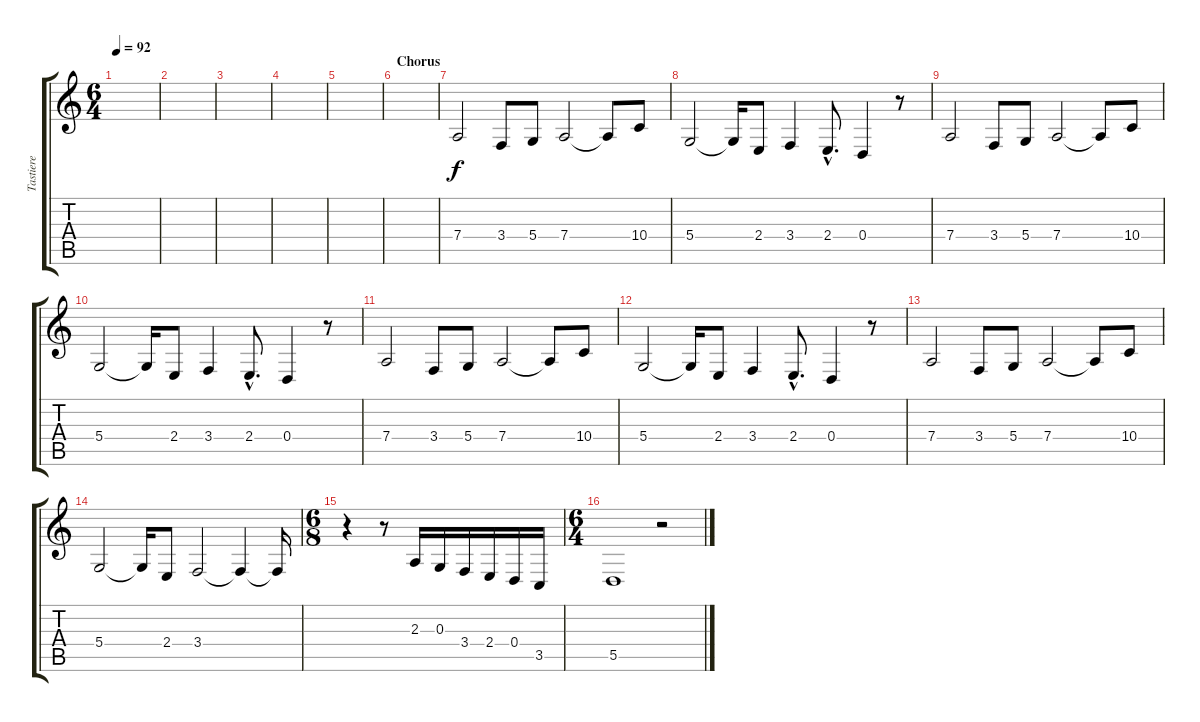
\track ("Tastiere" "Tastiere") {instrument stringensemble1}
\staff {score tabs}
\tuning (E4 B3 G3 D3 A2 E2) {hide}
\ts (6 4)
\tempo 92
\clef g2
\ks c
|
|
|
|
|
\section ("" "Chorus")
|
7.4.2 3.4.8 5.4.8 7.4.2 7.4{t}.8 10.4.8 |
5.4.2 5.4{t}.16 2.4.8 3.4.4 2.4{hac}.8{d} 0.4.4 r.8 |
7.4.2 3.4.8 5.4.8 7.4.2 7.4{t}.8 10.4.8 |
5.4.2 5.4{t}.16 2.4.8 3.4.4 2.4{hac}.8{d} 0.4.4 r.8 |
7.4.2 3.4.8 5.4.8 7.4.2 7.4{t}.8 10.4.8 |
5.4.2 5.4{t}.16 2.4.8 3.4.4 2.4{hac}.8{d} 0.4.4 r.8 |
7.4.2 3.4.8 5.4.8 7.4.2 7.4{t}.8 10.4.8 |
5.4.2 5.4{t}.16 2.4.8 3.4.2 3.4{t}.4 3.4{t}.16 |
\ts (6 8)
r.4 r.8 2.3.16 0.3.16 3.4.16 2.4.16 0.4.16 3.5.16 |
\ts (6 4)
5.5.1 r.2
